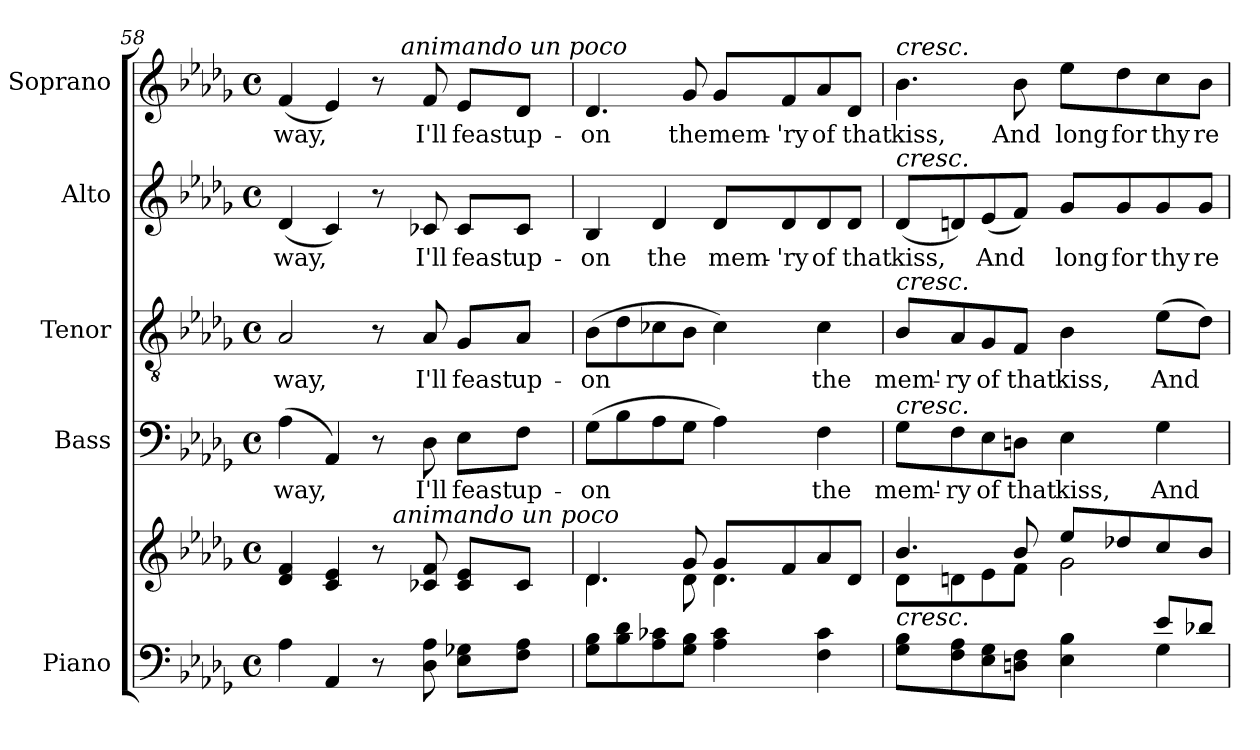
**kern	**kern	**kern	**text	**kern	**text	**kern	**text	**kern	**text
*part5	*part5	*part4	*part4	*part3	*part3	*part2	*part2	*part1	*part1
*staff6	*staff5	*staff4	*staff4	*staff3	*staff3	*staff2	*staff2	*staff1	*staff1
*I"Piano	*	*I"Bass	*	*I"Tenor	*	*I"Alto	*	*I"Soprano	*
*I'Pno.	*	*I'B.	*	*I'T.	*	*I'A.	*	*I'S.	*
*clefF4	*clefG2	*clefF4	*	*clefGv2	*	*clefG2	*	*clefG2	*
*	*	*	*	*ITrd7c12	*	*	*	*	*
*k[b-e-a-d-g-]	*k[b-e-a-d-g-]	*k[b-e-a-d-g-]	*	*k[b-e-a-d-g-]	*	*k[b-e-a-d-g-]	*	*k[b-e-a-d-g-]	*
*D-:	*D-:	*D-:	*	*D-:	*	*D-:	*	*D-:	*
*M4/4	*M4/4	*M4/4	*	*M4/4	*	*M4/4	*	*M4/4	*
*met(c)	*met(c)	*met(c)	*	*met(c)	*	*met(c)	*	*met(c)	*
=58	=58	=58	=58	=58	=58	=58	=58	=58	=58
!	!	!	!LO:LY:b:color=#000000	!	!	!	!	!	!
!	!	!	!	!	!LO:LY:b:color=#000000	!	!	!	!
!	!	!	!	!	!	!	!LO:LY:b:color=#000000	!	!
!	!	!	!	!	!	!	!	!	!LO:LY:b:color=#000000
*	*^	*	*	*	*	*	*	*^	*
4A-i\	4d-i/ 4fi	2ryy	(4A-i\	-way,	2AA-i/	-way,	(4d-i/	-way,	(4fi/	2ryy	-way,
4AA-i/	4ci/ 4e-i	.	4AA-i/)	.	.	.	4ci/)	.	4e-i/)	.	.
8r	8r	32ryy	8r	.	8r	.	8r	.	8r	32ryy	.
.	.	128.ryy	.	.	.	.	.	.	.	64ryy	.
!	!	!LO:TX:a:i:t=animando un poco	!	!	!	!	!	!	!	!	!
.	.	4ryy	.	.	.	.	.	.	.	.	.
.	.	.	.	.	.	.	.	.	.	256ryy	.
.	.	.	.	.	.	.	.	.	.	1024ryy	.
!	!	!	!	!	!	!	!	!	!	!LO:TX:a:i:t=animando un poco	!
.	.	.	.	.	.	.	.	.	.	4ryy	.
!	!	!	!	!LO:LY:b:color=#000000	!	!	!	!	!	!	!
!	!	!	!	!	!	!LO:LY:b:color=#000000	!	!	!	!	!
!	!	!	!	!	!	!	!	!LO:LY:b:color=#000000	!	!	!
!	!	!	!	!	!	!	!	!	!	!	!LO:LY:b:color=#000000
8D-i\ 8A-i	8c-Xi/ 8fi	.	8D-i\	I'll	8AA-i/	I'll	8c-Xi/	I'll	8fi/	.	I'll
!	!	!	!	!LO:LY:b:color=#000000	!	!	!	!	!	!	!
!	!	!	!	!	!	!LO:LY:b:color=#000000	!	!	!	!	!
!	!	!	!	!	!	!	!	!LO:LY:b:color=#000000	!	!	!
!	!	!	!	!	!	!	!	!	!	!	!LO:LY:b:color=#000000
8E-i\ 8G-XiL	8c-i/ 8e-iL	.	8E-i\L	feast	8GG-i/L	feast	8c-i/L	feast	8e-i/L	.	feast
.	.	8ryy	.	.	.	.	.	.	.	.	.
.	.	.	.	.	.	.	.	.	.	8ryy	.
!	!	!	!	!LO:LY:b:color=#000000	!	!	!	!	!	!	!
!	!	!	!	!	!	!LO:LY:b:color=#000000	!	!	!	!	!
!	!	!	!	!	!	!	!	!LO:LY:b:color=#000000	!	!	!
!	!	!	!	!	!	!	!	!	!	!	!LO:LY:b:color=#000000
8Fi\ 8A-iJ	8c-i/J	.	8Fi\J	up-	8AA-i/J	up-	8c-i/J	up-	8d-i/J	.	up-
.	.	16ryy	.	.	.	.	.	.	.	.	.
.	.	.	.	.	.	.	.	.	.	16ryy	.
.	.	64ryy	.	.	.	.	.	.	.	.	.
.	.	.	.	.	.	.	.	.	.	128ryy	.
.	.	256ryy	.	.	.	.	.	.	.	.	.
.	.	.	.	.	.	.	.	.	.	512.ryy	.
*	*	*	*	*	*	*	*	*	*v	*v	*
=59	=59	=59	=59	=59	=59	=59	=59	=59	=59	=59
*	*	*	*	*	*	*	*	*	*^	*
!	!	!	!	!LO:LY:b:color=#000000	!	!	!	!	!	!	!
*	*	*	*	*	*	*	*	*	*v	*v	*
*	*	*	*	*	*	*	*	*	*^	*
!	!	!	!	!	!	!LO:LY:b:color=#000000	!	!	!	!	!
*	*	*	*	*	*	*	*	*	*v	*v	*
*	*	*	*	*	*	*	*	*	*^	*
!	!	!	!	!	!	!	!	!LO:LY:b:color=#000000	!	!	!
*	*	*	*	*	*	*	*	*	*v	*v	*
*	*	*	*	*	*	*	*	*	*^	*
!	!	!	!	!	!	!	!	!	!	!	!LO:LY:b:color=#000000
*	*	*	*	*	*	*	*	*	*v	*v	*
8G-i\ 8B-iL	4.d-i/	4.d-i\	(8G-i\L	-on	(8BB-i\L	-on	4B-i/	-on	4.d-i/	-on
8B-i\ 8d-i	.	.	8B-i\	.	8D-i\	.	.	.	.	.
!	!	!	!	!	!	!	!	!LO:LY:b:color=#000000	!	!
8A-i\ 8c-Xi	.	.	8A-i\	.	8C-Xi\	.	4d-i/	the	.	.
!	!	!	!	!	!	!	!	!	!	!LO:LY:b:color=#000000
8G-i\ 8B-iJ	8g-i/	8d-i\	8G-i\J	.	8BB-i\J	.	.	.	8g-i/	the
!	!	!	!	!	!	!	!	!LO:LY:b:color=#000000	!	!
!	!	!	!	!	!	!	!	!	!	!LO:LY:b:color=#000000
4A-i\ 4c-i	8g-i/L	4.d-i\	4A-i\)	.	4C-i\)	.	8d-i/L	mem-	8g-i/L	mem-
!	!	!	!	!	!	!	!	!LO:LY:b:color=#000000	!	!
!	!	!	!	!	!	!	!	!	!	!LO:LY:b:color=#000000
.	8fi/	.	.	.	.	.	8d-i/	-'ry	8fi/	-'ry
!	!	!	!	!LO:LY:b:color=#000000	!	!	!	!	!	!
!	!	!	!	!	!	!LO:LY:b:color=#000000	!	!	!	!
!	!	!	!	!	!	!	!	!LO:LY:b:color=#000000	!	!
!	!	!	!	!	!	!	!	!	!	!LO:LY:b:color=#000000
4Fi\ 4c-i	8a-i/	.	4Fi\	the	4C-i\	the	8d-i/	of	8a-i/	of
!	!	!	!	!	!	!	!	!LO:LY:b:color=#000000	!	!
!	!	!	!	!	!	!	!	!	!	!LO:LY:b:color=#000000
.	8d-i/J	8ryy	.	.	.	.	8d-i/J	that	8d-i/J	that
!!LO:PB:g=z
=60	=60	=60	=60	=60	=60	=60	=60	=60	=60	=60
*^	*	*	*	*	*	*	*	*	*	*
!	!	!	!	!	!LO:LY:b:color=#000000	!	!	!	!	!	!
!	!	!	!	!	!	!	!LO:LY:b:color=#000000	!	!	!	!
!	!	!	!	!	!	!	!	!	!LO:LY:b:color=#000000	!	!
!	!	!	!	!	!	!	!	!	!	!LO:TX:a:i:t=cresc.	!
!	!	!	!	!	!	!	!	!LO:TX:a:i:t=cresc.	!	!	!
!	!	!	!	!	!	!LO:TX:a:i:t=cresc.	!	!	!	!	!
!	!	!	!	!LO:TX:a:i:t=cresc.	!	!	!	!	!	!	!
!	!	!LO:TX:b:i:t=cresc.	!	!	!	!	!	!	!	!	!
!	!	!	!	!	!	!	!	!	!	!	!LO:LY:b:color=#000000
2.ryy	8G-i\ 8B-iL	4.b-i/	8d-i\L	8G-i\L	mem'-	8BB-i/L	mem'-	(8d-i/L	kiss,	4.b-i\	kiss,
!	!	!	!	!	!LO:LY:b:color=#000000	!	!	!	!	!	!
!	!	!	!	!	!	!	!LO:LY:b:color=#000000	!	!	!	!
.	8Fi\ 8A-i	.	8dni\	8Fi\	-ry	8AA-i/	-ry	8dni/)	.	.	.
!	!	!	!	!	!LO:LY:b:color=#000000	!	!	!	!	!	!
!	!	!	!	!	!	!	!LO:LY:b:color=#000000	!	!	!	!
!	!	!	!	!	!	!	!	!	!LO:LY:b:color=#000000	!	!
.	8E-i\ 8G-i	.	8e-i\	8E-i\	of	8GG-i/	of	(8e-i/	And	.	.
!	!	!	!	!	!LO:LY:b:color=#000000	!	!	!	!	!	!
!	!	!	!	!	!	!	!LO:LY:b:color=#000000	!	!	!	!
!	!	!	!	!	!	!	!	!	!	!	!LO:LY:b:color=#000000
.	8Dni\ 8FiJ	8b-i/	8fi\J	8Dni\J	that	8FFi/J	that	8fi/J)	.	8b-i\	And
!	!	!	!	!	!LO:LY:b:color=#000000	!	!	!	!	!	!
!	!	!	!	!	!	!	!LO:LY:b:color=#000000	!	!	!	!
!	!	!	!	!	!	!	!	!	!LO:LY:b:color=#000000	!	!
!	!	!	!	!	!	!	!	!	!	!	!LO:LY:b:color=#000000
.	4E-i\ 4B-i	8ee-i/L	2g-i\	4E-i\	kiss,	4BB-i\	kiss,	8g-i/L	long	8ee-i\L	long
!	!	!	!	!	!	!	!	!	!LO:LY:b:color=#000000	!	!
!	!	!	!	!	!	!	!	!	!	!	!LO:LY:b:color=#000000
.	.	8dd-Xi/	.	.	.	.	.	8g-i/	for	8dd-i\	for
!	!	!	!	!	!LO:LY:b:color=#000000	!	!	!	!	!	!
!	!	!	!	!	!	!	!LO:LY:b:color=#000000	!	!	!	!
!	!	!	!	!	!	!	!	!	!LO:LY:b:color=#000000	!	!
!	!	!	!	!	!	!	!	!	!	!	!LO:LY:b:color=#000000
8e-i/L	4G-i\	8cci/	.	4G-i\	And	(8E-i\L	And	8g-i/	thy	8cci\	thy
!	!	!	!	!	!	!	!	!	!LO:LY:b:color=#000000	!	!
!	!	!	!	!	!	!	!	!	!	!	!LO:LY:b:color=#000000
8d-Xi/J	.	8b-i/J	.	.	.	8D-i\J)	.	8g-i/J	re-	8b-i\J	re-
*v	*v	*	*	*	*	*	*	*	*	*	*
*	*v	*v	*	*	*	*	*	*	*	*
=	=	=	=	=	=	=	=	=	=
*-	*-	*-	*-	*-	*-	*-	*-	*-	*-
